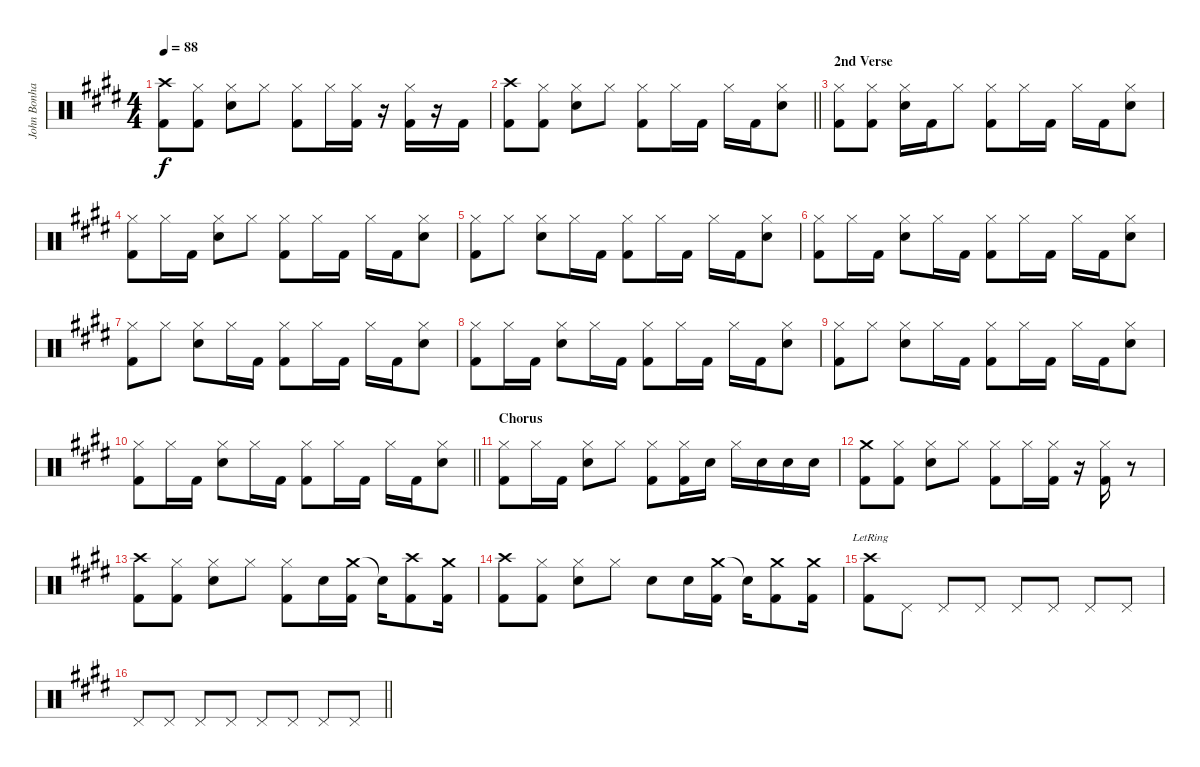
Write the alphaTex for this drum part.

\track ("John Bonham Drums" "John Bonha") {instrument percussion}
\staff {score}
\articulation defaults
\ts (4 4)
\tempo 88
\clef neutral
\ks e
("Crash high (hit)" "Kick (hit) 2").8{dy f} ("Hi-Hat (closed)" "Kick (hit) 2").8 ("Hi-Hat (closed)" "Snare (hit) 2").8 "Hi-Hat (closed)".8 ("Hi-Hat (closed)" "Kick (hit) 2").8 "Hi-Hat (closed)".16 ("Hi-Hat (closed)" "Kick (hit) 2").16 r.16 ("Hi-Hat (closed)" "Kick (hit) 2").16 r.16 "Kick (hit) 2".16 |
\barLineRight lightlight
("Crash high (hit)" "Kick (hit) 2").8 ("Hi-Hat (closed)" "Kick (hit) 2").8 ("Hi-Hat (closed)" "Snare (hit) 2").8 "Hi-Hat (closed)".8 ("Hi-Hat (closed)" "Kick (hit) 2").8 "Hi-Hat (closed)".16 "Kick (hit) 2".16 "Hi-Hat (closed)".16 "Kick (hit) 2".16 ("Hi-Hat (closed)" "Snare (hit) 2").8 |
\section ("" "2nd Verse")
("Hi-Hat (closed)" "Kick (hit) 2").8 ("Hi-Hat (closed)" "Kick (hit) 2").8 ("Hi-Hat (closed)" "Snare (hit) 2").16 "Kick (hit) 2".16 "Hi-Hat (closed)".8 ("Hi-Hat (closed)" "Kick (hit) 2").8 "Hi-Hat (closed)".16 "Kick (hit) 2".16 "Hi-Hat (closed)".16 "Kick (hit) 2".16 ("Hi-Hat (closed)" "Snare (hit) 2").8 |
("Hi-Hat (closed)" "Kick (hit) 2").8 "Hi-Hat (closed)".16 "Kick (hit) 2".16 ("Hi-Hat (closed)" "Snare (hit) 2").8 "Hi-Hat (closed)".8 ("Hi-Hat (closed)" "Kick (hit) 2").8 "Hi-Hat (closed)".16 "Kick (hit) 2".16 "Hi-Hat (closed)".16 "Kick (hit) 2".16 ("Hi-Hat (closed)" "Snare (hit) 2").8 |
("Hi-Hat (closed)" "Kick (hit) 2").8 "Hi-Hat (closed)".8 ("Hi-Hat (closed)" "Snare (hit) 2").8 "Hi-Hat (closed)".16 "Kick (hit) 2".16 ("Hi-Hat (closed)" "Kick (hit) 2").8 "Hi-Hat (closed)".16 "Kick (hit) 2".16 "Hi-Hat (closed)".16 "Kick (hit) 2".16 ("Hi-Hat (closed)" "Snare (hit) 2").8 |
("Hi-Hat (closed)" "Kick (hit) 2").8 "Hi-Hat (closed)".16 "Kick (hit) 2".16 ("Hi-Hat (closed)" "Snare (hit) 2").8 "Hi-Hat (closed)".16 "Kick (hit) 2".16 ("Hi-Hat (closed)" "Kick (hit) 2").8 "Hi-Hat (closed)".16 "Kick (hit) 2".16 "Hi-Hat (closed)".16 "Kick (hit) 2".16 ("Hi-Hat (closed)" "Snare (hit) 2").8 |
("Hi-Hat (closed)" "Kick (hit) 2").8 "Hi-Hat (closed)".8 ("Hi-Hat (closed)" "Snare (hit) 2").8 "Hi-Hat (closed)".16 "Kick (hit) 2".16 ("Hi-Hat (closed)" "Kick (hit) 2").8 "Hi-Hat (closed)".16 "Kick (hit) 2".16 "Hi-Hat (closed)".16 "Kick (hit) 2".16 ("Hi-Hat (closed)" "Snare (hit) 2").8 |
("Hi-Hat (closed)" "Kick (hit) 2").8 "Hi-Hat (closed)".16 "Kick (hit) 2".16 ("Hi-Hat (closed)" "Snare (hit) 2").8 "Hi-Hat (closed)".16 "Kick (hit) 2".16 ("Hi-Hat (closed)" "Kick (hit) 2").8 "Hi-Hat (closed)".16 "Kick (hit) 2".16 "Hi-Hat (closed)".16 "Kick (hit) 2".16 ("Hi-Hat (closed)" "Snare (hit) 2").8 |
("Hi-Hat (closed)" "Kick (hit) 2").8 "Hi-Hat (closed)".8 ("Hi-Hat (closed)" "Snare (hit) 2").8 "Hi-Hat (closed)".16 "Kick (hit) 2".16 ("Hi-Hat (closed)" "Kick (hit) 2").8 "Hi-Hat (closed)".16 "Kick (hit) 2".16 "Hi-Hat (closed)".16 "Kick (hit) 2".16 ("Hi-Hat (closed)" "Snare (hit) 2").8 |
\barLineRight lightlight
("Hi-Hat (closed)" "Kick (hit) 2").8 "Hi-Hat (closed)".16 "Kick (hit) 2".16 ("Hi-Hat (closed)" "Snare (hit) 2").8 "Hi-Hat (closed)".16 "Kick (hit) 2".16 ("Hi-Hat (closed)" "Kick (hit) 2").8 "Hi-Hat (closed)".16 "Kick (hit) 2".16 "Hi-Hat (closed)".16 "Kick (hit) 2".16 ("Hi-Hat (closed)" "Snare (hit) 2").8 |
\section ("" "Chorus")
("Hi-Hat (closed)" "Kick (hit) 2").8 "Hi-Hat (closed)".16 "Kick (hit) 2".16 ("Hi-Hat (closed)" "Snare (hit) 2").8 "Hi-Hat (closed)".8 ("Hi-Hat (closed)" "Kick (hit) 2").8 ("Hi-Hat (closed)" "Kick (hit) 2").16 "Snare (hit) 2".16 "Hi-Hat (closed)".16 "Snare (hit) 2".16 "Snare (hit) 2".16 "Snare (hit) 2".16 |
("Crash medium (hit)" "Kick (hit) 2").8 ("Hi-Hat (closed)" "Kick (hit) 2").8 ("Hi-Hat (closed)" "Snare (hit) 2").8 "Hi-Hat (closed)".8 ("Hi-Hat (closed)" "Kick (hit) 2").8 "Hi-Hat (closed)".16 ("Hi-Hat (closed)" "Kick (hit) 2").16 r.16 ("Hi-Hat (closed)" "Kick (hit) 2").16 r.8 |
("Crash high (hit)" "Kick (hit) 2").8 ("Hi-Hat (closed)" "Kick (hit) 2").8 ("Hi-Hat (closed)" "Snare (hit) 2").8 "Hi-Hat (closed)".8 ("Hi-Hat (closed)" "Kick (hit) 2").8 "Snare (hit) 2".16 ("Crash medium (hit)" "Kick (hit) 2").16 "Snare (hit)"{t}.16 ("Crash high (hit)" "Kick (hit) 2").8 ("Crash medium (hit)" "Kick (hit) 2").16 |
("Crash high (hit)" "Kick (hit) 2").8 ("Hi-Hat (closed)" "Kick (hit) 2").8 ("Hi-Hat (closed)" "Snare (hit) 2").8 "Hi-Hat (closed)".8 "Snare (hit) 2".8 "Snare (hit) 2".16 ("Crash medium (hit)" "Kick (hit) 2").16 "Snare (hit)"{t}.16 ("Crash medium (hit)" "Kick (hit) 2").8 ("Crash medium (hit)" "Kick (hit) 2").16 |
("Crash high (hit)"{lr} "Kick (hit) 2").8 "Pedal Hi-Hat (hit)".8 "Pedal Hi-Hat (hit)".8 "Pedal Hi-Hat (hit)".8 "Pedal Hi-Hat (hit)".8 "Pedal Hi-Hat (hit)".8 "Pedal Hi-Hat (hit)".8 "Pedal Hi-Hat (hit)".8 |
\barLineRight lightlight "Pedal Hi-Hat (hit)".8 "Pedal Hi-Hat (hit)".8 "Pedal Hi-Hat (hit)".8 "Pedal Hi-Hat (hit)".8 "Pedal Hi-Hat (hit)".8 "Pedal Hi-Hat (hit)".8 "Pedal Hi-Hat (hit)".8 "Pedal Hi-Hat (hit)".8
